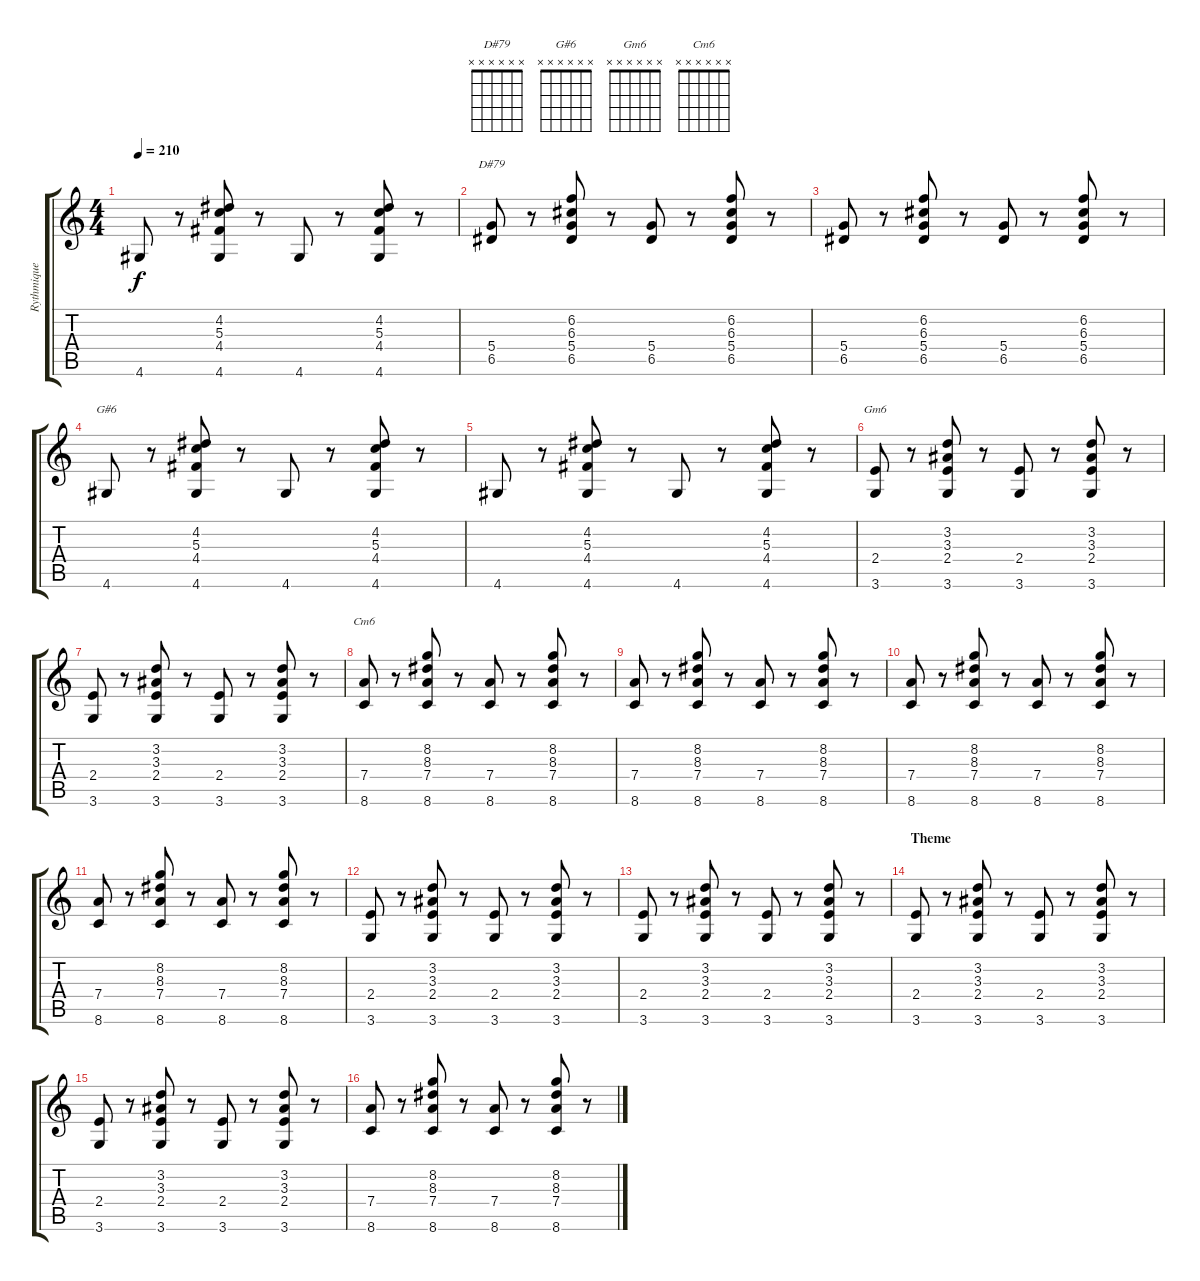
\track ("Rythmique" "Rythmique") {instrument acousticguitarsteel}
\staff {score tabs}
\tuning (E4 B3 G3 D3 A2 E2) {hide}
\chord ("D#79" x x x x x x)
\chord ("G#6" x x x x x x)
\chord ("Gm6" x x x x x x)
\chord ("Cm6" x x x x x x)
\ts (4 4)
\tempo 210
\clef g2
\ks c
4.6.8{dy f} r.8 (4.2 5.3 4.4 4.6).8 r.8 4.6.8 r.8 (4.2 5.3 4.4 4.6).8 r.8 |
(5.4 6.5).8{ch "D#79"} r.8 (6.2 6.3 5.4 6.5).8 r.8 (5.4 6.5).8 r.8 (6.2 6.3 5.4 6.5).8 r.8 |
(5.4 6.5).8 r.8 (6.2 6.3 5.4 6.5).8 r.8 (5.4 6.5).8 r.8 (6.2 6.3 5.4 6.5).8 r.8 |
4.6.8{ch "G#6"} r.8 (4.2 5.3 4.4 4.6).8 r.8 4.6.8 r.8 (4.2 5.3 4.4 4.6).8 r.8 |
4.6.8 r.8 (4.2 5.3 4.4 4.6).8 r.8 4.6.8 r.8 (4.2 5.3 4.4 4.6).8 r.8 |
(2.4 3.6).8{ch "Gm6"} r.8 (3.2 3.3 2.4 3.6).8 r.8 (2.4 3.6).8 r.8 (3.2 3.3 2.4 3.6).8 r.8 |
(2.4 3.6).8 r.8 (3.2 3.3 2.4 3.6).8 r.8 (2.4 3.6).8 r.8 (3.2 3.3 2.4 3.6).8 r.8 |
(7.4 8.6).8{ch "Cm6"} r.8 (8.2 8.3 7.4 8.6).8 r.8 (7.4 8.6).8 r.8 (8.2 8.3 7.4 8.6).8 r.8 |
(7.4 8.6).8 r.8 (8.2 8.3 7.4 8.6).8 r.8 (7.4 8.6).8 r.8 (8.2 8.3 7.4 8.6).8 r.8 |
(7.4 8.6).8 r.8 (8.2 8.3 7.4 8.6).8 r.8 (7.4 8.6).8 r.8 (8.2 8.3 7.4 8.6).8 r.8 |
(7.4 8.6).8 r.8 (8.2 8.3 7.4 8.6).8 r.8 (7.4 8.6).8 r.8 (8.2 8.3 7.4 8.6).8 r.8 |
(2.4 3.6).8 r.8 (3.2 3.3 2.4 3.6).8 r.8 (2.4 3.6).8 r.8 (3.2 3.3 2.4 3.6).8 r.8 |
(2.4 3.6).8 r.8 (3.2 3.3 2.4 3.6).8 r.8 (2.4 3.6).8 r.8 (3.2 3.3 2.4 3.6).8 r.8 |
\section ("" "Theme")
(2.4 3.6).8 r.8 (3.2 3.3 2.4 3.6).8 r.8 (2.4 3.6).8 r.8 (3.2 3.3 2.4 3.6).8 r.8 |
(2.4 3.6).8 r.8 (3.2 3.3 2.4 3.6).8 r.8 (2.4 3.6).8 r.8 (3.2 3.3 2.4 3.6).8 r.8 |
(7.4 8.6).8 r.8 (8.2 8.3 7.4 8.6).8 r.8 (7.4 8.6).8 r.8 (8.2 8.3 7.4 8.6).8 r.8
